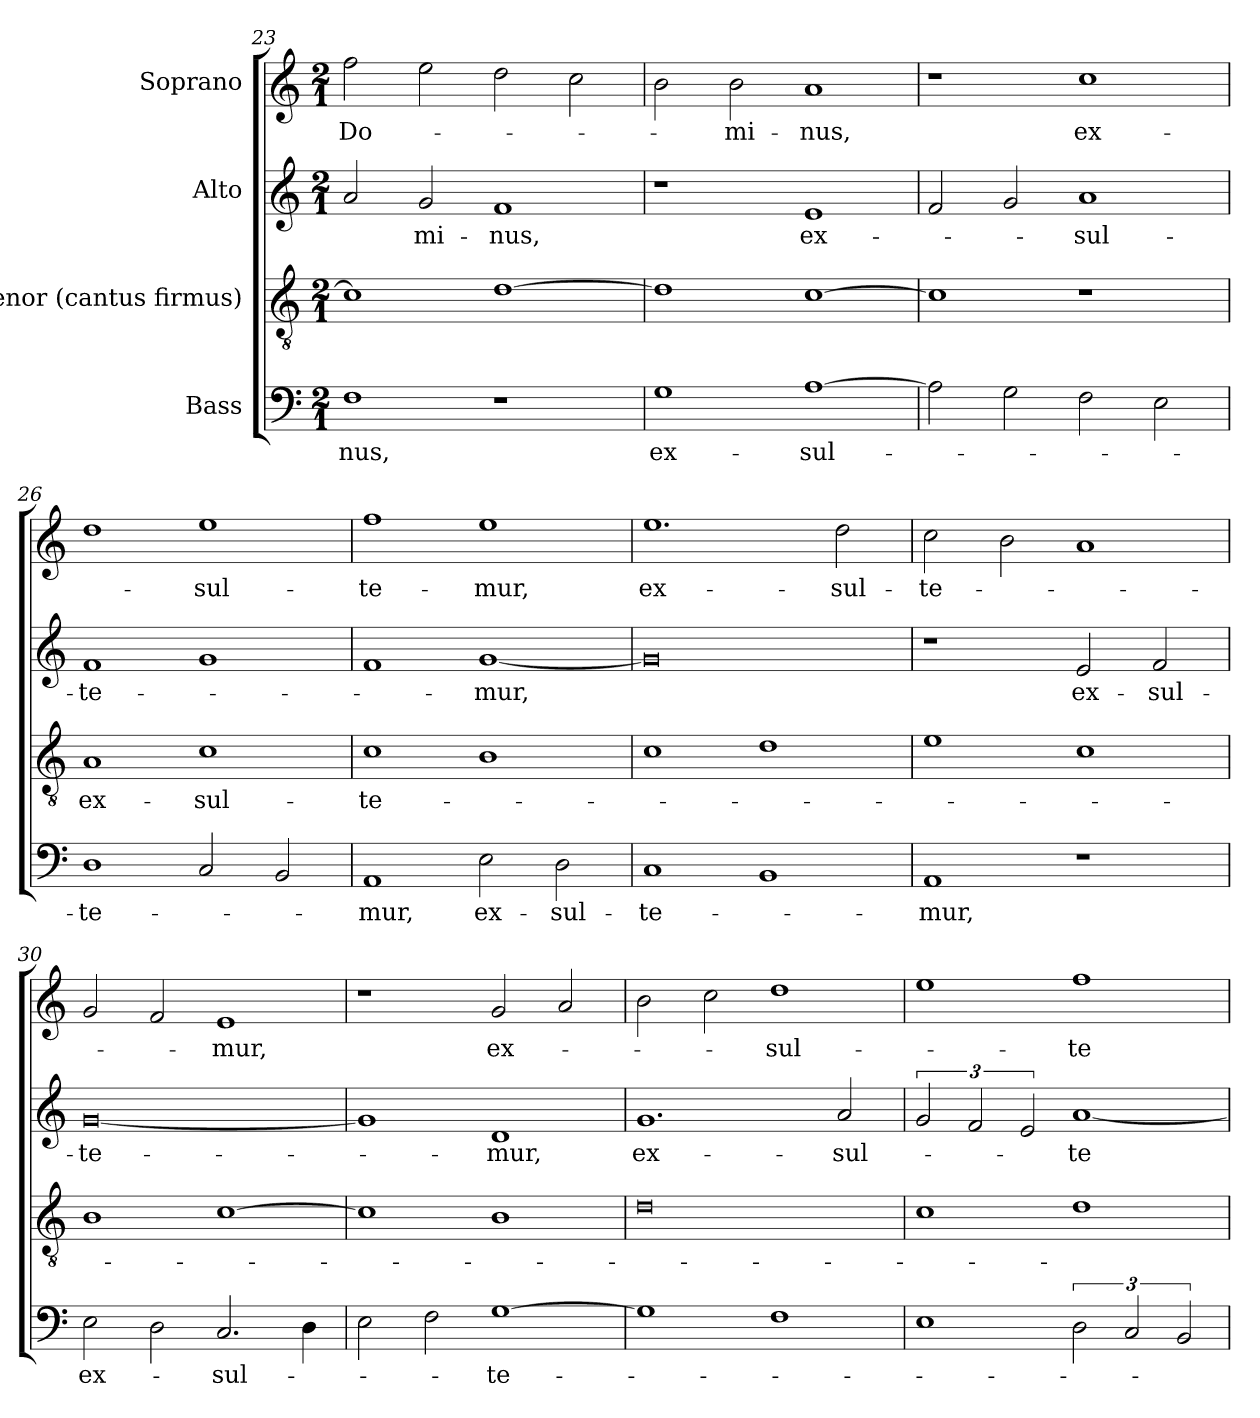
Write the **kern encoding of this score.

**kern	**text	**kern	**text	**kern	**text	**kern	**text
*part4	*part4	*part3	*part3	*part2	*part2	*part1	*part1
*staff4	*staff4	*staff3	*staff3	*staff2	*staff2	*staff1	*staff1
*I"Bass	*	*I"Tenor (cantus firmus)	*	*I"Alto	*	*I"Soprano	*
*clefF4	*	*clefGv2	*	*clefG2	*	*clefG2	*
*k[]	*	*k[]	*	*k[]	*	*k[]	*
*C:	*	*C:	*	*C:	*	*C:	*
*M2/1	*	*M2/1	*	*M2/1	*	*M2/1	*
=23	=23	=23	=23	=23	=23	=23	=23
!	!LO:LY:b	!	!	!	!	!	!LO:LY:b
1F	-nus,	1c]	.	2a/	.	2ff\	Do-
!	!	!	!	!	!LO:LY:b	!	!
.	.	.	.	2g/	-mi-	2ee\	.
!	!	!	!	!	!LO:LY:b	!	!
1r	.	[1d	.	1f	-nus,	2dd\	.
.	.	.	.	.	.	2cc\	.
=24	=24	=24	=24	=24	=24	=24	=24
!	!LO:LY:b	!	!	!	!	!	!
1G	ex-	1d]	.	1r	.	2b\	.
!	!	!	!	!	!	!	!LO:LY:b
.	.	.	.	.	.	2b\	-mi-
!	!LO:LY:b	!	!	!	!LO:LY:b	!	!LO:LY:b
[1A	-sul-	[1c	.	1e	ex-	1a	-nus,
=25	=25	=25	=25	=25	=25	=25	=25
2A\]	.	1c]	.	2f/	.	1r	.
2G\	.	.	.	2g/	.	.	.
!	!	!	!	!	!LO:LY:b	!	!LO:LY:b
2F\	.	1r	.	1a	-sul-	1cc	ex-
2E\	.	.	.	.	.	.	.
!!LO:LB:g=z
=26	=26	=26	=26	=26	=26	=26	=26
!	!LO:LY:b	!	!LO:LY:b	!	!LO:LY:b	!	!
1D	-te-	1A	ex-	1f	-te-	1dd	.
!	!	!	!LO:LY:b	!	!	!	!LO:LY:b
2C/	.	1c	-sul-	1g	.	1ee	-sul-
2BB/	.	.	.	.	.	.	.
=27	=27	=27	=27	=27	=27	=27	=27
!	!LO:LY:b	!	!LO:LY:b	!	!	!	!LO:LY:b
1AA	-mur,	1c	-te-	1f	.	1ff	-te-
!	!LO:LY:b	!	!	!	!LO:LY:b	!	!LO:LY:b
2E\	ex-	1B	.	[1g	-mur,	1ee	-mur,
!	!LO:LY:b	!	!	!	!	!	!
2D\	-sul-	.	.	.	.	.	.
=28	=28	=28	=28	=28	=28	=28	=28
!	!LO:LY:b	!	!	!	!	!	!LO:LY:b
1C	-te-	1c	.	0g]	.	1.ee	ex-
1BB	.	1d	.	.	.	.	.
!	!	!	!	!	!	!	!LO:LY:b
.	.	.	.	.	.	2dd\	-sul-
=29	=29	=29	=29	=29	=29	=29	=29
!	!LO:LY:b	!	!	!	!	!	!LO:LY:b
1AA	-mur,	1e	.	1r	.	2cc\	-te-
.	.	.	.	.	.	2b\	.
!	!	!	!	!	!LO:LY:b	!	!
1r	.	1c	.	2e/	ex-	1a	.
!	!	!	!	!	!LO:LY:b	!	!
.	.	.	.	2f/	-sul-	.	.
=30	=30	=30	=30	=30	=30	=30	=30
!	!LO:LY:b	!	!	!	!LO:LY:b	!	!
2E\	ex-	1B	.	[0g	-te-	2g/	.
2D\	.	.	.	.	.	2f/	.
!	!LO:LY:b	!	!	!	!	!	!LO:LY:b
2.C/	-sul-	[1c	.	.	.	1e	-mur,
4D\	.	.	.	.	.	.	.
=31	=31	=31	=31	=31	=31	=31	=31
2E\	.	1c]	.	1g]	.	1r	.
2F\	.	.	.	.	.	.	.
!	!LO:LY:b	!	!	!	!LO:LY:b	!	!LO:LY:b
[1G	-te-	1B	.	1d	-mur,	2g/	ex-
.	.	.	.	.	.	2a/	.
=32	=32	=32	=32	=32	=32	=32	=32
!	!	!	!	!	!LO:LY:b	!	!
1G]	.	0d	.	1.g	ex-	2b\	.
.	.	.	.	.	.	2cc\	.
!	!	!	!	!	!	!	!LO:LY:b
1F	.	.	.	.	.	1dd	-sul-
!	!	!	!	!	!LO:LY:b	!	!
.	.	.	.	2a/	-sul-	.	.
!!LO:LB:g=z
=33	=33	=33	=33	=33	=33	=33	=33
1E	.	1c	.	3g/	.	1ee	.
.	.	.	.	3f/	.	.	.
.	.	.	.	3e/	.	.	.
!	!	!	!	!	!LO:LY:b	!	!LO:LY:b
3D\	.	1d	.	[1a	-te-	1ff	-te-
3C/	.	.	.	.	.	.	.
3BB/	.	.	.	.	.	.	.
=	=	=	=	=	=	=	=
*-	*-	*-	*-	*-	*-	*-	*-
